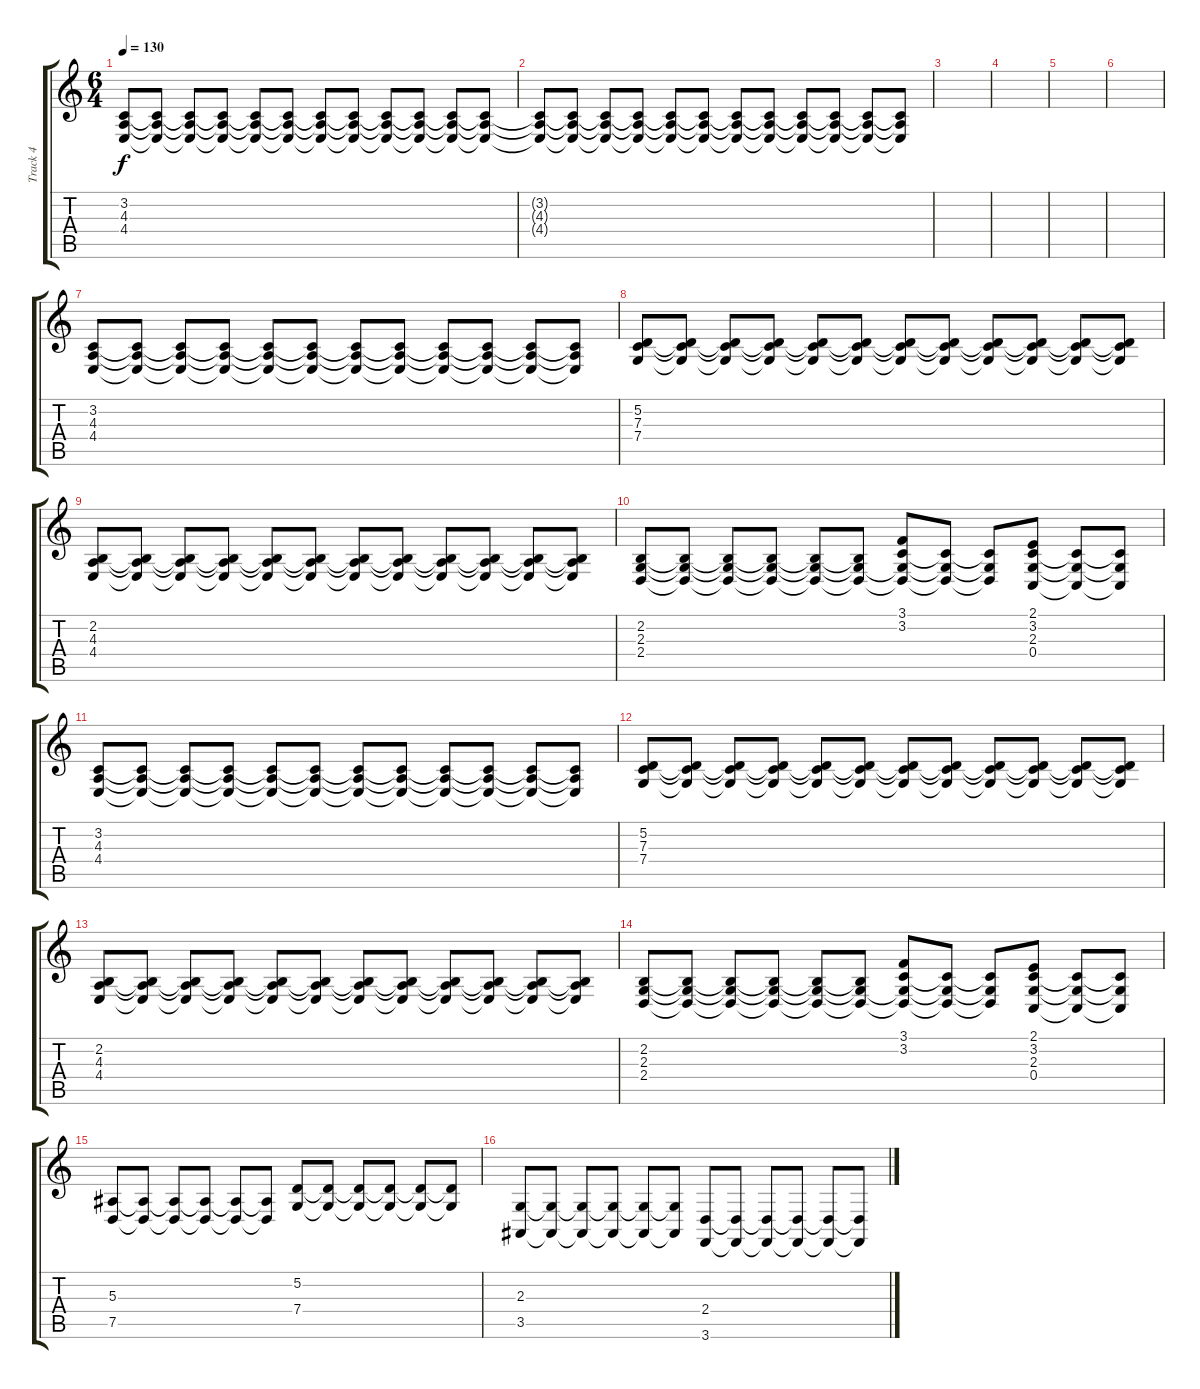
\track ("Track 4" "Track 4") {instrument stringensemble1}
\staff {score tabs}
\tuning (D4 A3 F3 C3 G2 D2) {hide}
\ts (6 4)
\tempo 130
\clef g2
\ks c
(3.2 4.3 4.4).8{dy f} (3.2{t} 4.3{t} 4.4{t}).8 (3.2{t} 4.3{t} 4.4{t}).8 (3.2{t} 4.3{t} 4.4{t}).8 (3.2{t} 4.3{t} 4.4{t}).8 (3.2{t} 4.3{t} 4.4{t}).8 (3.2{t} 4.3{t} 4.4{t}).8 (3.2{t} 4.3{t} 4.4{t}).8 (3.2{t} 4.3{t} 4.4{t}).8 (3.2{t} 4.3{t} 4.4{t}).8 (3.2{t} 4.3{t} 4.4{t}).8 (3.2{t} 4.3{t} 4.4{t}).8 |
(3.2{t} 4.3{t} 4.4{t}).8 (3.2{t} 4.3{t} 4.4{t}).8 (3.2{t} 4.3{t} 4.4{t}).8 (3.2{t} 4.3{t} 4.4{t}).8 (3.2{t} 4.3{t} 4.4{t}).8 (3.2{t} 4.3{t} 4.4{t}).8 (3.2{t} 4.3{t} 4.4{t}).8 (3.2{t} 4.3{t} 4.4{t}).8 (3.2{t} 4.3{t} 4.4{t}).8 (3.2{t} 4.3{t} 4.4{t}).8 (3.2{t} 4.3{t} 4.4{t}).8 (3.2{t} 4.3{t} 4.4{t}).8 |
|
|
|
|
(3.2 4.3 4.4).8 (3.2{t} 4.3{t} 4.4{t}).8 (3.2{t} 4.3{t} 4.4{t}).8 (3.2{t} 4.3{t} 4.4{t}).8 (3.2{t} 4.3{t} 4.4{t}).8 (3.2{t} 4.3{t} 4.4{t}).8 (3.2{t} 4.3{t} 4.4{t}).8 (3.2{t} 4.3{t} 4.4{t}).8 (3.2{t} 4.3{t} 4.4{t}).8 (3.2{t} 4.3{t} 4.4{t}).8 (3.2{t} 4.3{t} 4.4{t}).8 (3.2{t} 4.3{t} 4.4{t}).8 |
(5.2 7.3 7.4).8 (5.2{t} 7.3{t} 7.4{t}).8 (5.2{t} 7.3{t} 7.4{t}).8 (5.2{t} 7.3{t} 7.4{t}).8 (5.2{t} 7.3{t} 7.4{t}).8 (5.2{t} 7.3{t} 7.4{t}).8 (5.2{t} 7.3{t} 7.4{t}).8 (5.2{t} 7.3{t} 7.4{t}).8 (5.2{t} 7.3{t} 7.4{t}).8 (5.2{t} 7.3{t} 7.4{t}).8 (5.2{t} 7.3{t} 7.4{t}).8 (5.2{t} 7.3{t} 7.4{t}).8 |
(2.2 4.3 4.4).8 (2.2{t} 4.3{t} 4.4{t}).8 (2.2{t} 4.3{t} 4.4{t}).8 (2.2{t} 4.3{t} 4.4{t}).8 (2.2{t} 4.3{t} 4.4{t}).8 (2.2{t} 4.3{t} 4.4{t}).8 (2.2{t} 4.3{t} 4.4{t}).8 (2.2{t} 4.3{t} 4.4{t}).8 (2.2{t} 4.3{t} 4.4{t}).8 (2.2{t} 4.3{t} 4.4{t}).8 (2.2{t} 4.3{t} 4.4{t}).8 (2.2{t} 4.3{t} 4.4{t}).8 |
(2.2 2.3 2.4).8 (2.2{t} 2.3{t} 2.4{t}).8 (2.2{t} 2.3{t} 2.4{t}).8 (2.2{t} 2.3{t} 2.4{t}).8 (2.2{t} 2.3{t} 2.4{t}).8 (2.2{t} 2.3{t} 2.4{t}).8 (3.1 3.2 2.3{t} 2.4{t}).8 (3.2{t} 2.3{t} 2.4{t}).8 (3.2{t} 2.3{t} 2.4{t}).8 (2.1 3.2 2.3 0.4).8 (3.2{t} 2.3{t} 0.4{t}).8 (3.2{t} 2.3{t} 0.4{t}).8 |
(3.2 4.3 4.4).8 (3.2{t} 4.3{t} 4.4{t}).8 (3.2{t} 4.3{t} 4.4{t}).8 (3.2{t} 4.3{t} 4.4{t}).8 (3.2{t} 4.3{t} 4.4{t}).8 (3.2{t} 4.3{t} 4.4{t}).8 (3.2{t} 4.3{t} 4.4{t}).8 (3.2{t} 4.3{t} 4.4{t}).8 (3.2{t} 4.3{t} 4.4{t}).8 (3.2{t} 4.3{t} 4.4{t}).8 (3.2{t} 4.3{t} 4.4{t}).8 (3.2{t} 4.3{t} 4.4{t}).8 |
(5.2 7.3 7.4).8 (5.2{t} 7.3{t} 7.4{t}).8 (5.2{t} 7.3{t} 7.4{t}).8 (5.2{t} 7.3{t} 7.4{t}).8 (5.2{t} 7.3{t} 7.4{t}).8 (5.2{t} 7.3{t} 7.4{t}).8 (5.2{t} 7.3{t} 7.4{t}).8 (5.2{t} 7.3{t} 7.4{t}).8 (5.2{t} 7.3{t} 7.4{t}).8 (5.2{t} 7.3{t} 7.4{t}).8 (5.2{t} 7.3{t} 7.4{t}).8 (5.2{t} 7.3{t} 7.4{t}).8 |
(2.2 4.3 4.4).8 (2.2{t} 4.3{t} 4.4{t}).8 (2.2{t} 4.3{t} 4.4{t}).8 (2.2{t} 4.3{t} 4.4{t}).8 (2.2{t} 4.3{t} 4.4{t}).8 (2.2{t} 4.3{t} 4.4{t}).8 (2.2{t} 4.3{t} 4.4{t}).8 (2.2{t} 4.3{t} 4.4{t}).8 (2.2{t} 4.3{t} 4.4{t}).8 (2.2{t} 4.3{t} 4.4{t}).8 (2.2{t} 4.3{t} 4.4{t}).8 (2.2{t} 4.3{t} 4.4{t}).8 |
(2.2 2.3 2.4).8 (2.2{t} 2.3{t} 2.4{t}).8 (2.2{t} 2.3{t} 2.4{t}).8 (2.2{t} 2.3{t} 2.4{t}).8 (2.2{t} 2.3{t} 2.4{t}).8 (2.2{t} 2.3{t} 2.4{t}).8 (3.1 3.2 2.3{t} 2.4{t}).8 (3.2{t} 2.3{t} 2.4{t}).8 (3.2{t} 2.3{t} 2.4{t}).8 (2.1 3.2 2.3 0.4).8 (3.2{t} 2.3{t} 0.4{t}).8 (3.2{t} 2.3{t} 0.4{t}).8 |
(5.3 7.5).8 (5.3{t} 7.5{t}).8 (5.3{t} 7.5{t}).8 (5.3{t} 7.5{t}).8 (5.3{t} 7.5{t}).8 (5.3{t} 7.5{t}).8 (5.2 7.4).8 (5.2{t} 7.4{t}).8 (5.2{t} 7.4{t}).8 (5.2{t} 7.4{t}).8 (5.2{t} 7.4{t}).8 (5.2{t} 7.4{t}).8 |
(2.3 3.5).8 (2.3{t} 3.5{t}).8 (2.3{t} 3.5{t}).8 (2.3{t} 3.5{t}).8 (2.3{t} 3.5{t}).8 (2.3{t} 3.5{t}).8 (2.4 3.6).8 (2.4{t} 3.6{t}).8 (2.4{t} 3.6{t}).8 (2.4{t} 3.6{t}).8 (2.4{t} 3.6{t}).8 (2.4{t} 3.6{t}).8
